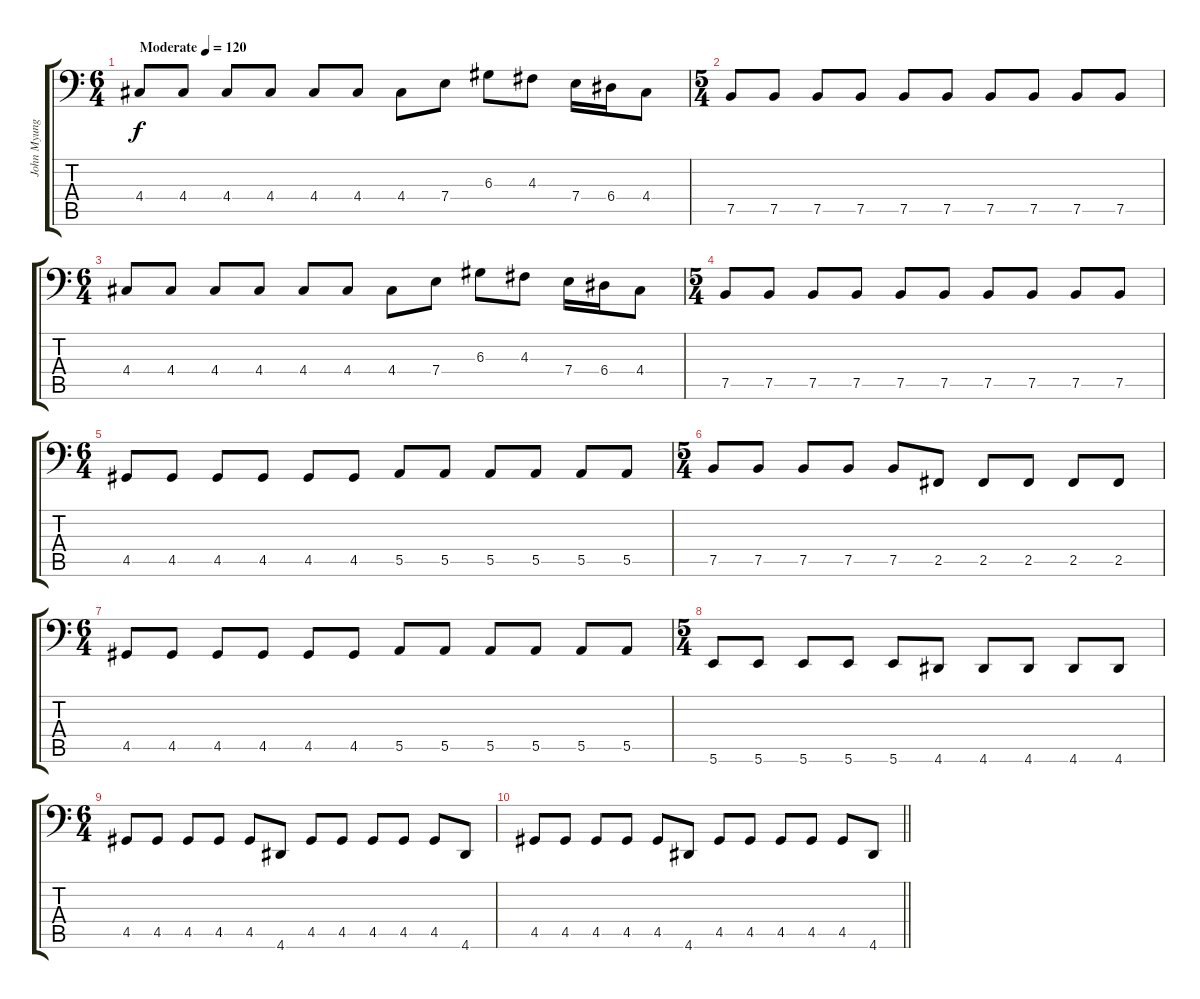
\track ("John Myung" "John Myung") {instrument electricbassfinger}
\staff {score tabs}
\tuning (C3 G2 D2 A1 E1 B0) {hide}
\ts (6 4)
\tempo (120 "Moderate")
\clef f4
\ks c
4.4.8{dy f instrument electricbassfinger} 4.4.8 4.4.8 4.4.8 4.4.8 4.4.8 4.4.8 7.4.8 6.3.8 4.3.8 7.4.16 6.4.16 4.4.8 |
\ts (5 4)
7.5.8 7.5.8 7.5.8 7.5.8 7.5.8 7.5.8 7.5.8 7.5.8 7.5.8 7.5.8 |
\ts (6 4)
4.4.8 4.4.8 4.4.8 4.4.8 4.4.8 4.4.8 4.4.8 7.4.8 6.3.8 4.3.8 7.4.16 6.4.16 4.4.8 |
\ts (5 4)
7.5.8 7.5.8 7.5.8 7.5.8 7.5.8 7.5.8 7.5.8 7.5.8 7.5.8 7.5.8 |
\ts (6 4)
4.5.8 4.5.8 4.5.8 4.5.8 4.5.8 4.5.8 5.5.8 5.5.8 5.5.8 5.5.8 5.5.8 5.5.8 |
\ts (5 4)
7.5.8 7.5.8 7.5.8 7.5.8 7.5.8 2.5.8 2.5.8 2.5.8 2.5.8 2.5.8 |
\ts (6 4)
4.5.8 4.5.8 4.5.8 4.5.8 4.5.8 4.5.8 5.5.8 5.5.8 5.5.8 5.5.8 5.5.8 5.5.8 |
\ts (5 4)
5.6.8 5.6.8 5.6.8 5.6.8 5.6.8 4.6.8 4.6.8 4.6.8 4.6.8 4.6.8 |
\ts (6 4)
4.5.8 4.5.8 4.5.8 4.5.8 4.5.8 4.6.8 4.5.8 4.5.8 4.5.8 4.5.8 4.5.8 4.6.8 |
\barLineRight lightlight
4.5.8 4.5.8 4.5.8 4.5.8 4.5.8 4.6.8 4.5.8 4.5.8 4.5.8 4.5.8 4.5.8 4.6.8
